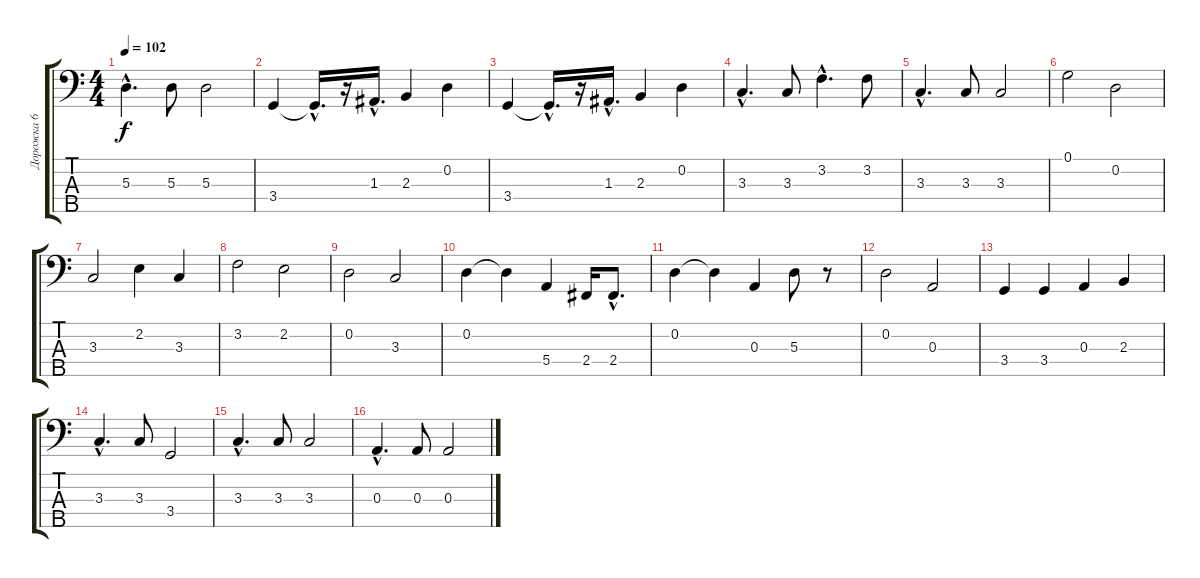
\track ("Дорожка 6" "Дорожка 6") {instrument electricbassfinger}
\staff {score tabs}
\tuning (G2 D2 A1 E1 B0) {hide}
\ts (4 4)
\tempo 102
\clef f4
\ks c
5.3{hac}.4{d dy f} 5.3.8 5.3.2 |
3.4.4 3.4{hac t}.16{d} r.16 1.3{hac}.16{d} 2.3.4 0.2.4 |
3.4.4 3.4{hac t}.16{d} r.16 1.3{hac}.16{d} 2.3.4 0.2.4 |
3.3{hac}.4{d} 3.3.8 3.2{hac}.4{d} 3.2.8 |
3.3{hac}.4{d} 3.3.8 3.3.2 |
0.1.2 0.2.2 |
3.3.2 2.2.4 3.3.4 |
3.2.2 2.2.2 |
0.2.2 3.3.2 |
0.2.4 0.2{t}.4 5.4.4 2.4.16 2.4{hac}.8{d} |
0.2.4 0.2{t}.4 0.3.4 5.3.8 r.8 |
0.2.2 0.3.2 |
3.4.4 3.4.4 0.3.4 2.3.4 |
3.3{hac}.4{d} 3.3.8 3.4.2 |
3.3{hac}.4{d} 3.3.8 3.3.2 |
0.3{hac}.4{d} 0.3.8 0.3.2
